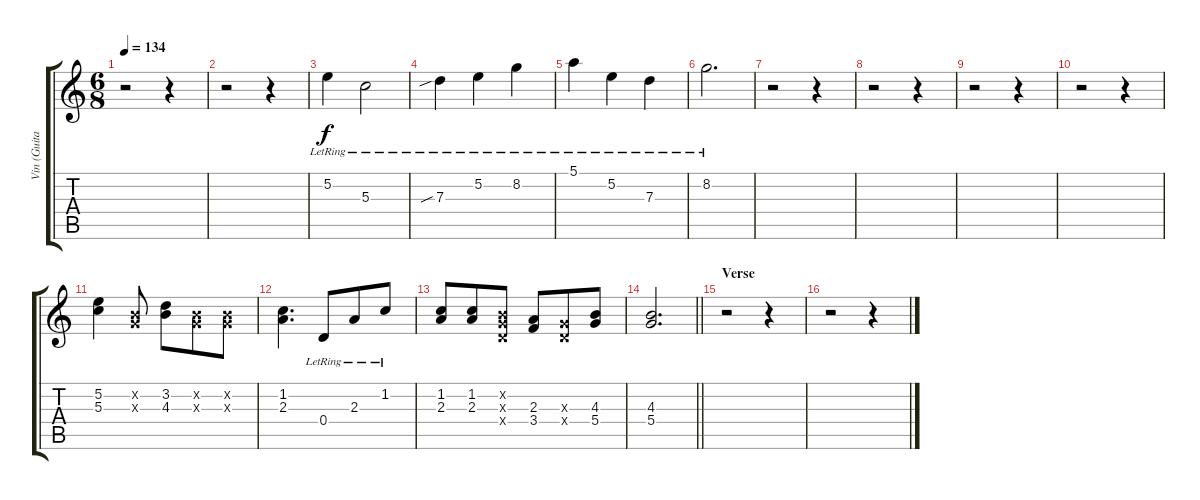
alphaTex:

\track ("Vin (Guitar)" "Vin (Guita") {instrument electricguitarclean}
\staff {score tabs}
\tuning (E4 B3 G3 D3 A2 E2) {hide}
\ts (6 8)
\tempo 134
\clef g2
\ks c
r.2{dy f} r.4 |
r.2 r.4 |
5.2{lr}.4 5.3{lr}.2 |
7.3{sib lr}.4 5.2{lr}.4 8.2{lr}.4 |
5.1{lr}.4 5.2{lr}.4 7.3{lr}.4 |
8.2{lr}.2{d} |
r.2 r.4 |
r.2 r.4 |
r.2 r.4 |
r.2 r.4 |
(5.2 5.3).4 (0.2{x} 0.3{x}).8 (3.2 4.3).8 (0.2{x} 0.3{x}).8 (0.2{x} 0.3{x}).8 |
(1.2 2.3).4{d} 0.4{lr}.8 2.3{lr}.8 1.2{lr}.8 |
(1.2 2.3).8 (1.2 2.3).8 (0.2{x} 0.3{x} 0.4{x}).8 (2.3 3.4).8 (0.3{x} 0.4{x}).8 (4.3 5.4).8 |
\barLineRight lightlight
(4.3 5.4).2{d} |
\section ("" "Verse")
r.2 r.4 |
r.2 r.4
